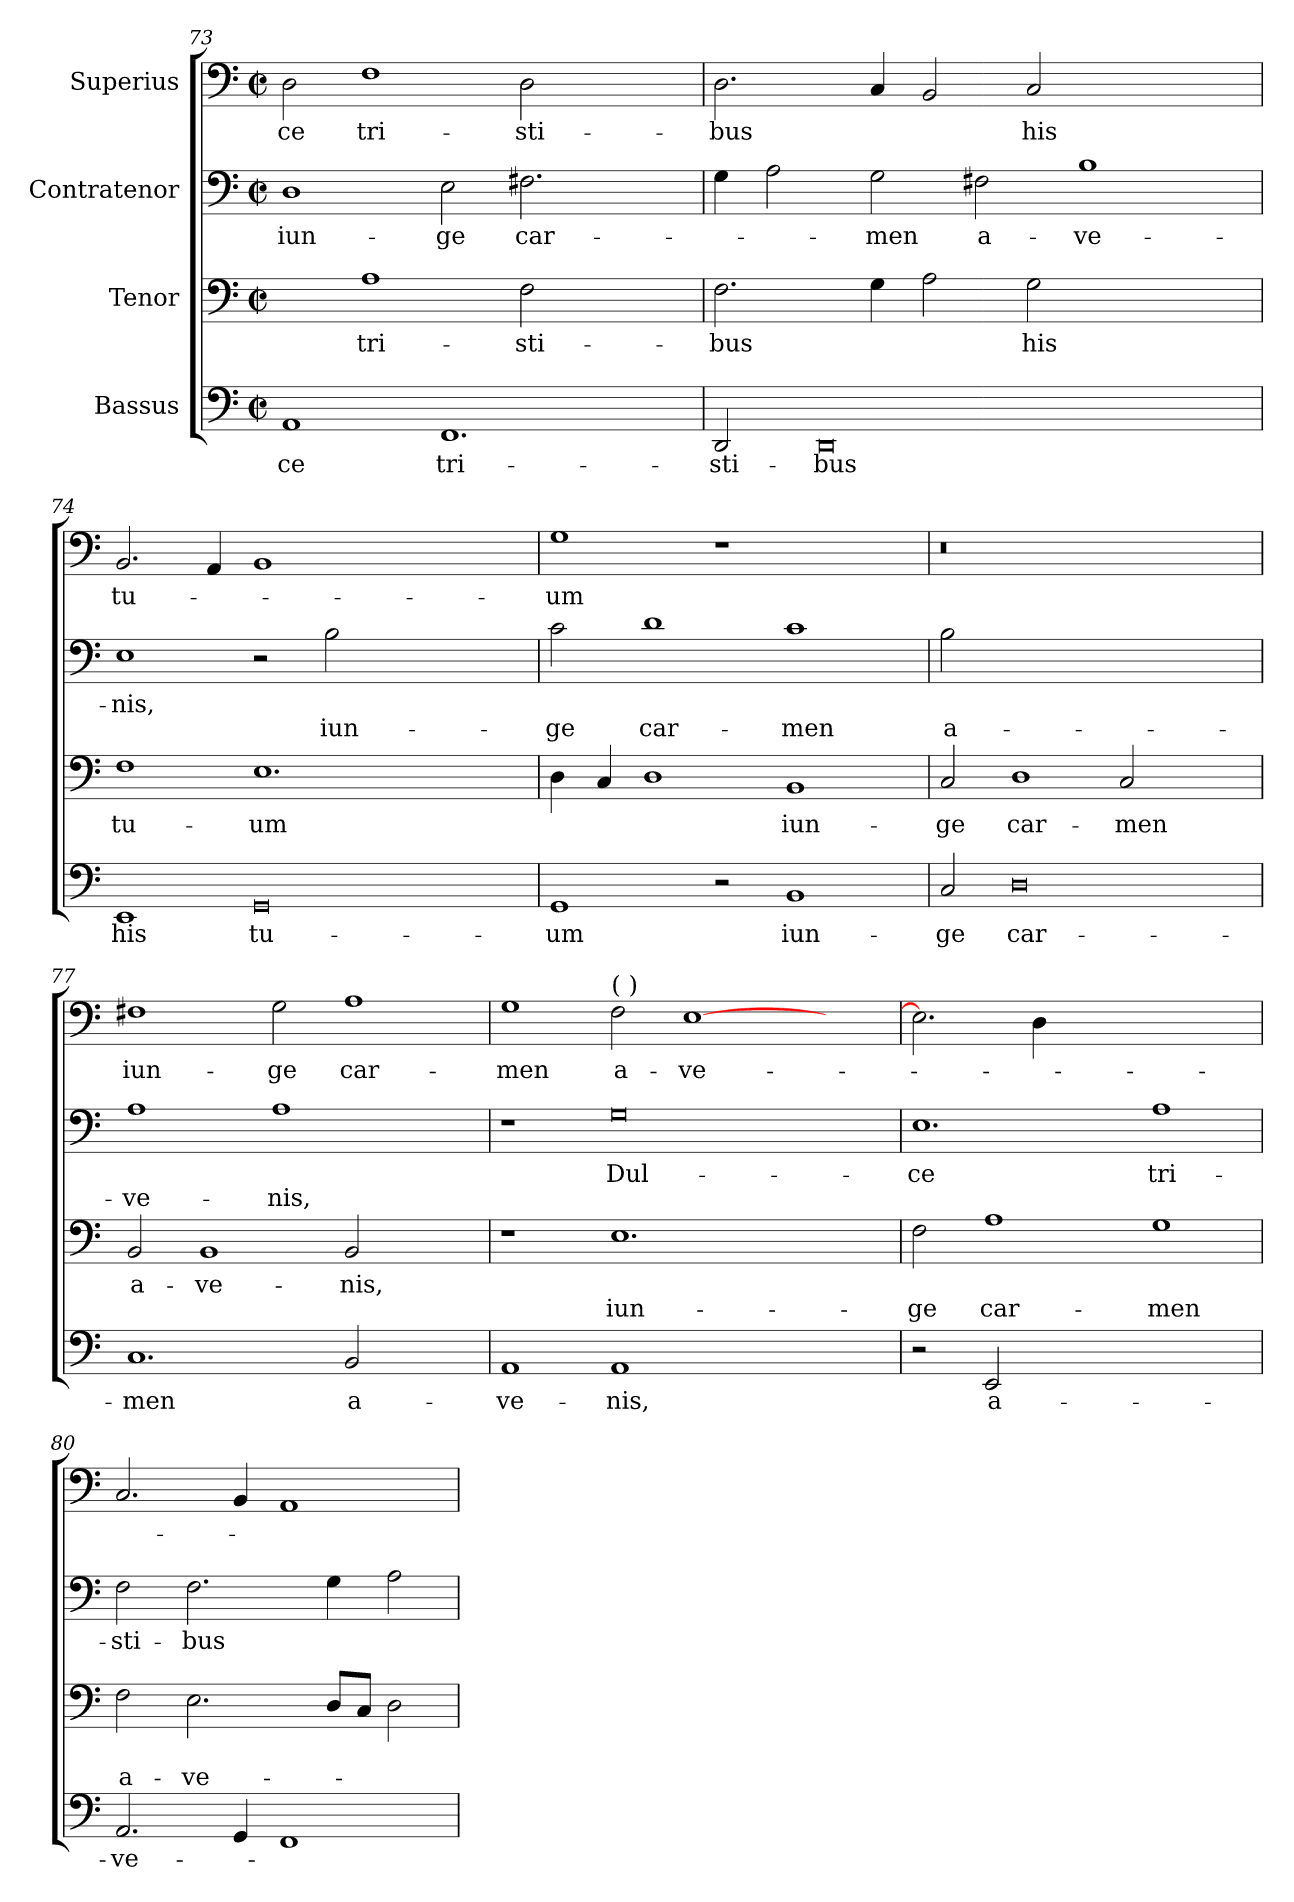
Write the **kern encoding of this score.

**kern	**text	**kern	**text	**text	**kern	**text	**text	**kern	**text
*part4	*part4	*part3	*part3	*part3	*part2	*part2	*part2	*part1	*part1
*staff4	*staff4	*staff3	*staff3	*staff3	*staff2	*staff2	*staff2	*staff1	*staff1
*I"Bassus	*	*I"Tenor	*	*	*I"Contratenor	*	*	*I"Superius	*
!!LO:LB:g=z
*clefF4	*	*clefF4	*	*	*clefF4	*	*	*clefF4	*
*k[]	*	*k[]	*	*	*k[]	*	*	*k[]	*
*C:	*	*C:	*	*	*C:	*	*	*C:	*
*M4/2	*	*M4/2	*	*	*M4/2	*	*	*M4/2	*
*met(c|)	*	*met(c|)	*	*	*met(c|)	*	*	*met(c|)	*
=73A	=73A	=73A	=73A	=73A	=73A	=73A	=73A	=73A	=73A
!	!LO:LY:b	!	!LO:LY:b	!	!	!LO:LY:b	!	!	!LO:LY:b
1AA	-ce	2Eyy]	__	.	1D	iun-	.	2D	-ce
!	!	!	!LO:LY:b	!	!	!	!	!	!LO:LY:b
.	.	1A	tri-	.	.	.	.	1F	tri-
!	!LO:LY:b	!	!	!	!	!LO:LY:b	!	!	!
1.FF	tri-	.	.	.	2E	-ge	.	.	.
!	!	!	!LO:LY:b	!	!	!LO:LY:b	!	!	!LO:LY:b
.	.	2F	-sti-	.	2.F#X	car-	.	2D	-sti-
.	.	2ryy	.	.	.	.	.	2ryy	.
.	.	.	.	.	4ryy	.	.	.	.
=74A	=74A	=74A	=74A	=74A	=74A	=74A	=74A	=74A	=74A
!	!LO:LY:b	!	!LO:LY:b	!	!	!	!	!	!LO:LY:b
2DD	-sti-	2.F	-bus	.	4G	.	.	2.D	-bus
.	.	.	.	.	2A	.	.	.	.
!	!LO:LY:b	!	!	!	!	!	!	!	!
0DD	-bus	.	.	.	.	.	.	.	.
!	!	!	!	!	!	!LO:LY:b	!	!	!
.	.	4G	.	.	2G	-men	.	4C	.
.	.	2A	.	.	.	.	.	2BB	.
!	!	!	!	!	!	!LO:LY:b	!	!	!
.	.	.	.	.	2F#X	a-	.	.	.
!	!	!	!LO:LY:b	!	!	!	!	!	!LO:LY:b
.	.	2G	his	.	.	.	.	2C	his
!	!	!	!	!	!	!LO:LY:b	!	!	!
.	.	.	.	.	1B	-ve-	.	.	.
.	.	2.ryy	.	.	.	.	.	2.ryy	.
4ryy	.	.	.	.	.	.	.	.	.
=74B	=74B	=74B	=74B	=74B	=74B	=74B	=74B	=74B	=74B
!	!LO:LY:b	!	!LO:LY:b	!	!	!LO:LY:b	!	!	!LO:LY:b
1EE	his	1F	tu-	.	1E	-nis,	.	2.BB	tu-
.	.	.	.	.	.	.	.	4AA	.
!	!LO:LY:b	!	!LO:LY:b	!	!	!	!	!	!
0GG	tu-	1.E	-um	.	2r	.	.	1BB	.
!	!	!	!	!	!	!	!LO:LY:b	!	!
.	.	.	.	.	2B	.	iun-	.	.
.	.	.	.	.	1ryy	.	.	1ryy	.
.	.	2ryy	.	.	.	.	.	.	.
=75A	=75A	=75A	=75A	=75A	=75A	=75A	=75A	=75A	=75A
!	!LO:LY:b	!	!	!	!	!	!LO:LY:b	!	!LO:LY:b
1GG	-um	4D	.	.	2c	.	-ge	1G	-um
.	.	4C	.	.	.	.	.	.	.
!	!	!	!	!	!	!	!LO:LY:b	!	!
.	.	1D	.	.	1d	.	car-	.	.
2r	.	.	.	.	.	.	.	1r	.
!	!LO:LY:b	!	!LO:LY:b	!	!	!	!LO:LY:b	!	!
1BB	iun-	1BB	iun-	.	1c	.	-men	.	.
.	.	.	.	.	.	.	.	2ryy	.
=76A	=76A	=76A	=76A	=76A	=76A	=76A	=76A	=76A	=76A
!	!LO:LY:b	!	!LO:LY:b	!	!	!	!LO:LY:b	!	!
2C	-ge	2C	-ge	.	2B	.	a-	0r	.
!	!LO:LY:b	!	!LO:LY:b	!	!	!	!	!	!
0D	car-	1D	car-	.	0ryy	.	.	.	.
!	!	!	!LO:LY:b	!	!	!	!	!	!
.	.	2C	-men	.	.	.	.	.	.
.	.	2ryy	.	.	.	.	.	2ryy	.
!!LO:LB:g=z
=77A	=77A	=77A	=77A	=77A	=77A	=77A	=77A	=77A	=77A
!	!LO:LY:b	!	!LO:LY:b	!	!	!	!LO:LY:b	!	!LO:LY:b
1.C	-men	2BB	a-	.	1A	.	-ve-	1F#X	iun-
!	!	!	!LO:LY:b	!	!	!	!	!	!
.	.	1BB	-ve-	.	.	.	.	.	.
!	!	!	!	!	!	!	!LO:LY:b	!	!LO:LY:b
.	.	.	.	.	1A	.	-nis,	2G	-ge
!	!LO:LY:b	!	!LO:LY:b	!	!	!	!	!	!LO:LY:b
2BB	a-	2BB	-nis,	.	.	.	.	1A	car-
2ryy	.	2ryy	.	.	2ryy	.	.	.	.
=78A	=78A	=78A	=78A	=78A	=78A	=78A	=78A	=78A	=78A
!	!LO:LY:b	!	!	!	!	!	!	!	!LO:LY:b
1AA	-ve-	1r	.	.	1r	.	.	1G	-men
!	!	!	!	!	!	!	!	!LO:TX:a:t=(  )	!
!	!LO:LY:b	!	!	!LO:LY:b	!	!LO:LY:b	!	!	!LO:LY:b
1AA	-nis,	1.E	.	iun-	0G	Dul-	.	2F	a-
!	!	!	!	!	!	!	!	!	!LO:LY:b
.	.	.	.	.	.	.	.	[1E	-ve-
1ryy	.	.	.	.	.	.	.	.	.
.	.	2ryy	.	.	.	.	.	2ryy	.
=79A	=79A	=79A	=79A	=79A	=79A	=79A	=79A	=79A	=79A
!	!	!	!	!LO:LY:b	!	!LO:LY:b	!	!	!
2r	.	2F	.	-ge	1.E	-ce	.	2.E]	.
!	!LO:LY:b	!	!	!LO:LY:b	!	!	!	!	!
2EE	a-	1A	.	car-	.	.	.	.	.
.	.	.	.	.	.	.	.	4D	.
1.ryy	.	.	.	.	.	.	.	1.ryy	.
!	!	!	!	!LO:LY:b	!	!LO:LY:b	!	!	!
.	.	1G	.	-men	1A	tri-	.	.	.
!!LO:LB:g=z
=80	=80	=80	=80	=80	=80	=80	=80	=80	=80
!	!LO:LY:b	!	!	!LO:LY:b	!	!LO:LY:b	!	!	!
2.AA	-ve-	2F	.	a-	2F	-sti-	.	2.C	.
!	!	!	!	!LO:LY:b	!	!LO:LY:b	!	!	!
.	.	2.E	.	-ve-	2.F	-bus	.	.	.
4GG	.	.	.	.	.	.	.	4BB	.
1FF	.	.	.	.	.	.	.	1AA	.
.	.	8DL	.	.	4G	.	.	.	.
.	.	8CJ	.	.	.	.	.	.	.
.	.	2D	.	.	2A	.	.	.	.
=	=	=	=	=	=	=	=	=	=
*-	*-	*-	*-	*-	*-	*-	*-	*-	*-
